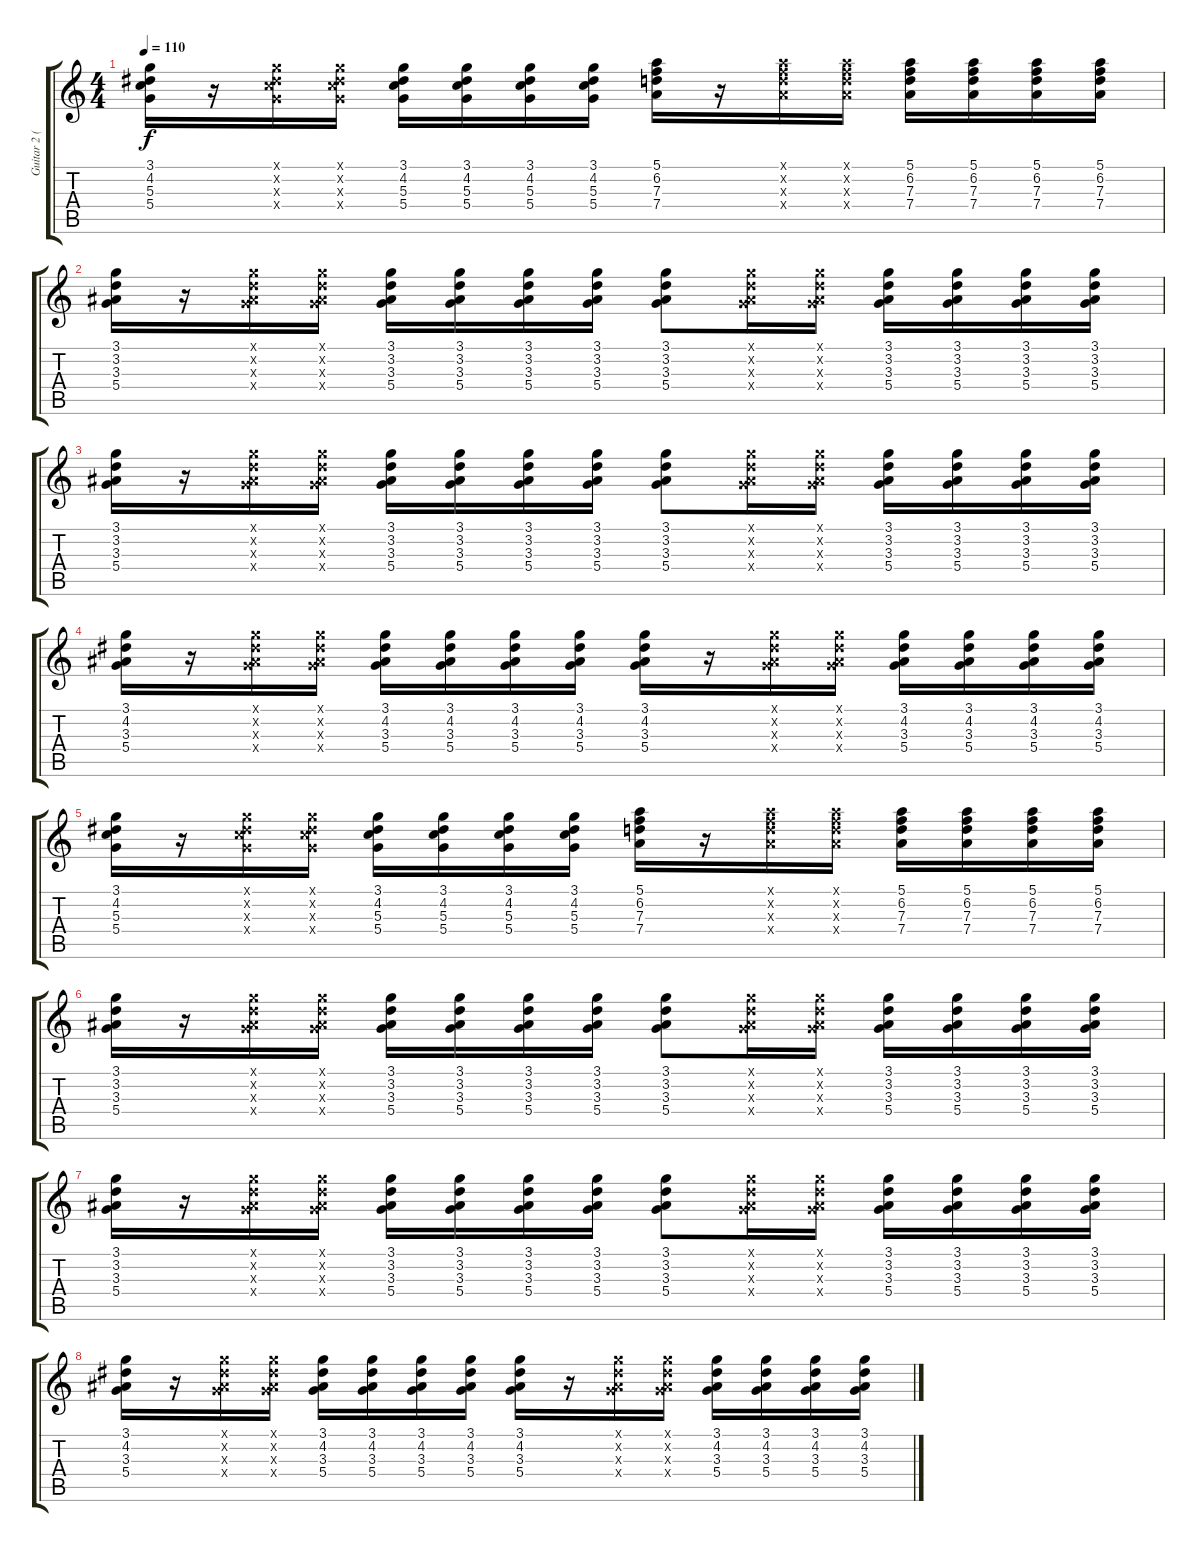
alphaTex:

\track ("Guitar 2 (clean)" "Guitar 2 (") {instrument electricguitarclean}
\staff {score tabs}
\tuning (E4 B3 G3 D3 A2 E2) {hide}
\ts (4 4)
\tempo 110
\clef g2
\ks c
(3.1 4.2 5.3 5.4).16{dy f} r.16 (3.1{x} 4.2{x} 5.3{x} 5.4{x}).16 (3.1{x} 4.2{x} 5.3{x} 5.4{x}).16 (3.1 4.2 5.3 5.4).16 (3.1 4.2 5.3 5.4).16 (3.1 4.2 5.3 5.4).16 (3.1 4.2 5.3 5.4).16 (5.1 6.2 7.3 7.4).16 r.16 (5.1{x} 6.2{x} 7.3{x} 7.4{x}).16 (5.1{x} 6.2{x} 7.3{x} 7.4{x}).16 (5.1 6.2 7.3 7.4).16 (5.1 6.2 7.3 7.4).16 (5.1 6.2 7.3 7.4).16 (5.1 6.2 7.3 7.4).16 |
(3.1 3.2 3.3 5.4).16 r.16 (3.1{x} 3.2{x} 3.3{x} 5.4{x}).16 (3.1{x} 3.2{x} 3.3{x} 5.4{x}).16 (3.1 3.2 3.3 5.4).16 (3.1 3.2 3.3 5.4).16 (3.1 3.2 3.3 5.4).16 (3.1 3.2 3.3 5.4).16 (3.1 3.2 3.3 5.4).8 (3.1{x} 3.2{x} 3.3{x} 5.4{x}).16 (3.1{x} 3.2{x} 3.3{x} 5.4{x}).16 (3.1 3.2 3.3 5.4).16 (3.1 3.2 3.3 5.4).16 (3.1 3.2 3.3 5.4).16 (3.1 3.2 3.3 5.4).16 |
(3.1 3.2 3.3 5.4).16 r.16 (3.1{x} 3.2{x} 3.3{x} 5.4{x}).16 (3.1{x} 3.2{x} 3.3{x} 5.4{x}).16 (3.1 3.2 3.3 5.4).16 (3.1 3.2 3.3 5.4).16 (3.1 3.2 3.3 5.4).16 (3.1 3.2 3.3 5.4).16 (3.1 3.2 3.3 5.4).8 (3.1{x} 3.2{x} 3.3{x} 5.4{x}).16 (3.1{x} 3.2{x} 3.3{x} 5.4{x}).16 (3.1 3.2 3.3 5.4).16 (3.1 3.2 3.3 5.4).16 (3.1 3.2 3.3 5.4).16 (3.1 3.2 3.3 5.4).16 |
(3.1 4.2 3.3 5.4).16 r.16 (3.1{x} 4.2{x} 3.3{x} 5.4{x}).16 (3.1{x} 4.2{x} 3.3{x} 5.4{x}).16 (3.1 4.2 3.3 5.4).16 (3.1 4.2 3.3 5.4).16 (3.1 4.2 3.3 5.4).16 (3.1 4.2 3.3 5.4).16 (3.1 4.2 3.3 5.4).16 r.16 (3.1{x} 4.2{x} 3.3{x} 5.4{x}).16 (3.1{x} 4.2{x} 3.3{x} 5.4{x}).16 (3.1 4.2 3.3 5.4).16 (3.1 4.2 3.3 5.4).16 (3.1 4.2 3.3 5.4).16 (3.1 4.2 3.3 5.4).16 |
(3.1 4.2 5.3 5.4).16 r.16 (3.1{x} 4.2{x} 5.3{x} 5.4{x}).16 (3.1{x} 4.2{x} 5.3{x} 5.4{x}).16 (3.1 4.2 5.3 5.4).16 (3.1 4.2 5.3 5.4).16 (3.1 4.2 5.3 5.4).16 (3.1 4.2 5.3 5.4).16 (5.1 6.2 7.3 7.4).16 r.16 (5.1{x} 6.2{x} 7.3{x} 7.4{x}).16 (5.1{x} 6.2{x} 7.3{x} 7.4{x}).16 (5.1 6.2 7.3 7.4).16 (5.1 6.2 7.3 7.4).16 (5.1 6.2 7.3 7.4).16 (5.1 6.2 7.3 7.4).16 |
(3.1 3.2 3.3 5.4).16 r.16 (3.1{x} 3.2{x} 3.3{x} 5.4{x}).16 (3.1{x} 3.2{x} 3.3{x} 5.4{x}).16 (3.1 3.2 3.3 5.4).16 (3.1 3.2 3.3 5.4).16 (3.1 3.2 3.3 5.4).16 (3.1 3.2 3.3 5.4).16 (3.1 3.2 3.3 5.4).8 (3.1{x} 3.2{x} 3.3{x} 5.4{x}).16 (3.1{x} 3.2{x} 3.3{x} 5.4{x}).16 (3.1 3.2 3.3 5.4).16 (3.1 3.2 3.3 5.4).16 (3.1 3.2 3.3 5.4).16 (3.1 3.2 3.3 5.4).16 |
(3.1 3.2 3.3 5.4).16 r.16 (3.1{x} 3.2{x} 3.3{x} 5.4{x}).16 (3.1{x} 3.2{x} 3.3{x} 5.4{x}).16 (3.1 3.2 3.3 5.4).16 (3.1 3.2 3.3 5.4).16 (3.1 3.2 3.3 5.4).16 (3.1 3.2 3.3 5.4).16 (3.1 3.2 3.3 5.4).8 (3.1{x} 3.2{x} 3.3{x} 5.4{x}).16 (3.1{x} 3.2{x} 3.3{x} 5.4{x}).16 (3.1 3.2 3.3 5.4).16 (3.1 3.2 3.3 5.4).16 (3.1 3.2 3.3 5.4).16 (3.1 3.2 3.3 5.4).16 |
(3.1 4.2 3.3 5.4).16 r.16 (3.1{x} 4.2{x} 3.3{x} 5.4{x}).16 (3.1{x} 4.2{x} 3.3{x} 5.4{x}).16 (3.1 4.2 3.3 5.4).16 (3.1 4.2 3.3 5.4).16 (3.1 4.2 3.3 5.4).16 (3.1 4.2 3.3 5.4).16 (3.1 4.2 3.3 5.4).16 r.16 (3.1{x} 4.2{x} 3.3{x} 5.4{x}).16 (3.1{x} 4.2{x} 3.3{x} 5.4{x}).16 (3.1 4.2 3.3 5.4).16 (3.1 4.2 3.3 5.4).16 (3.1 4.2 3.3 5.4).16 (3.1 4.2 3.3 5.4).16
